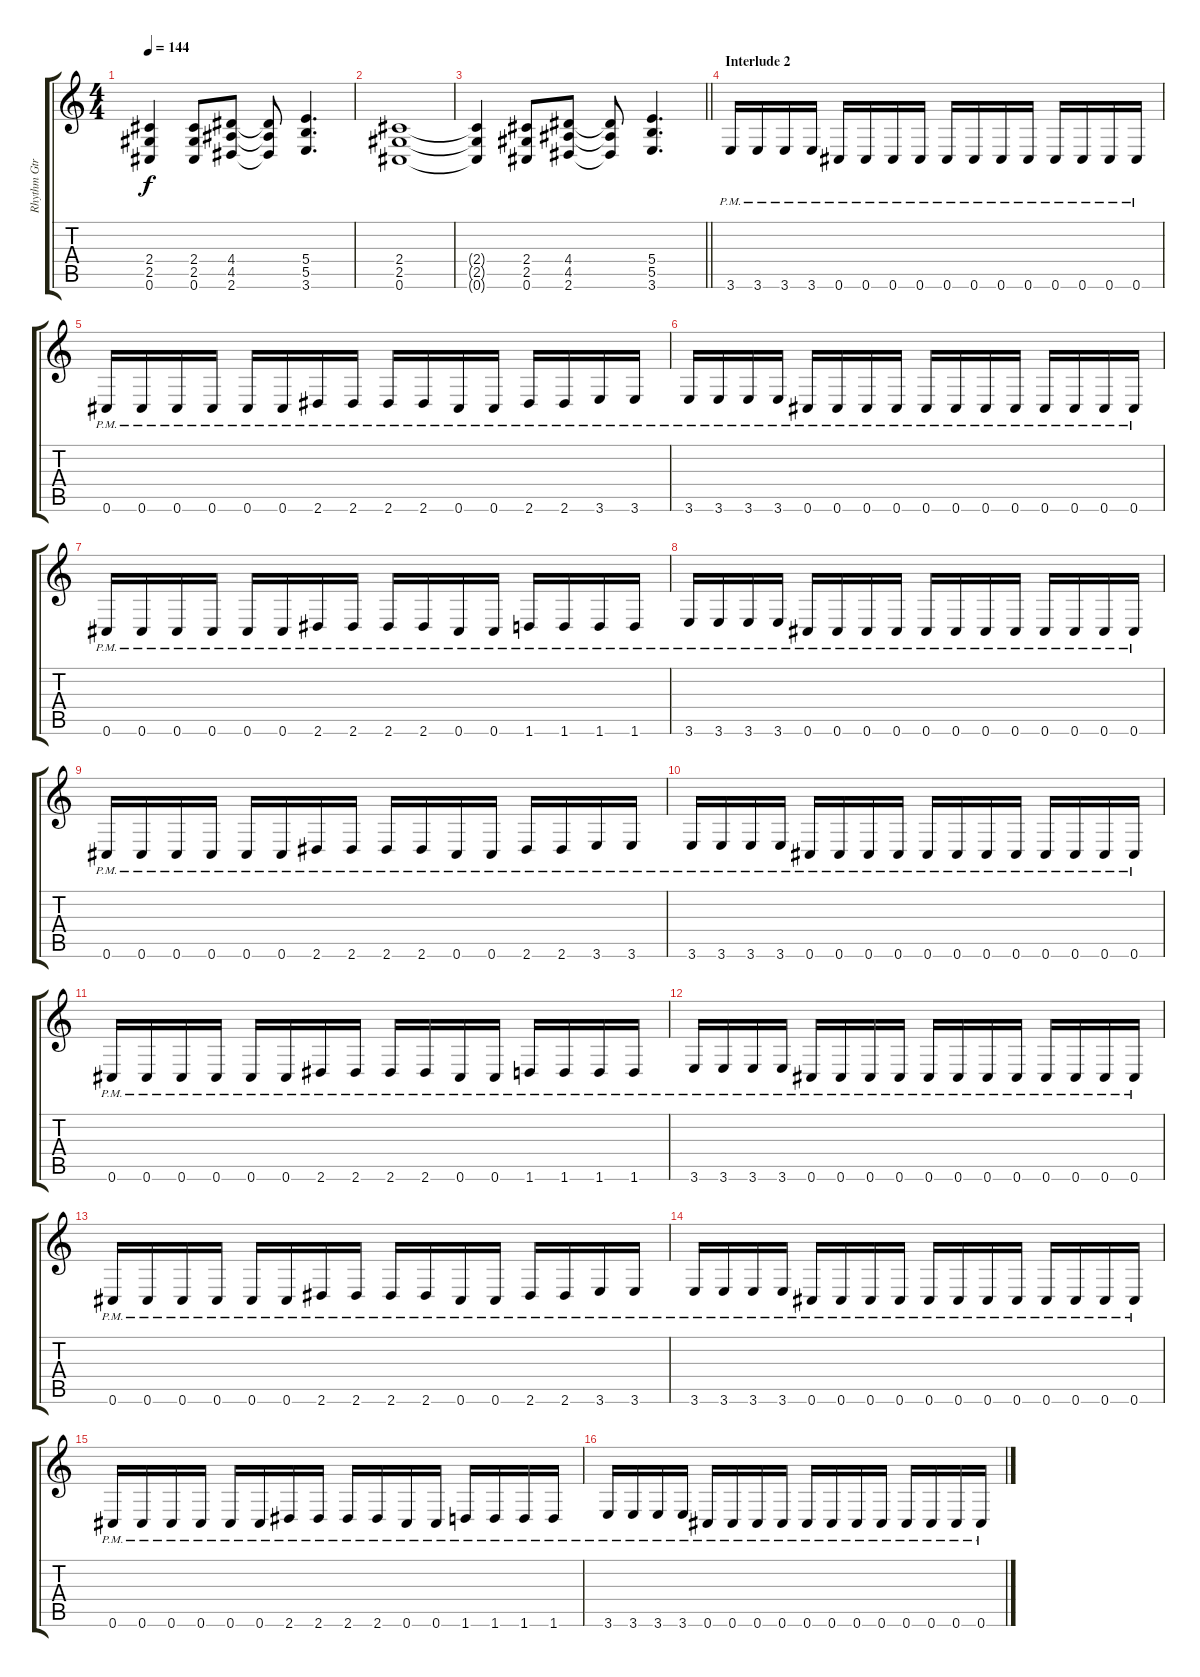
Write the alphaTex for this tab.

\track ("Rhythm Gtr.2" "Rhythm Gtr") {instrument distortionguitar}
\staff {score tabs}
\tuning (Db4 Ab3 E3 B2 Gb2 Db2) {hide}
\ts (4 4)
\tempo 144
\clef g2
\ks c
(2.4{t} 2.5{t} 0.6{t}).4{dy f} (2.4 2.5 0.6).8 (4.4 4.5 2.6).8 (4.4{t} 4.5{t} 2.6{t}).8 (5.4 5.5 3.6).4{d} |
(2.4 2.5 0.6).1 |
\barLineRight lightlight
(2.4{t} 2.5{t} 0.6{t}).4 (2.4 2.5 0.6).8 (4.4 4.5 2.6).8 (4.4{t} 4.5{t} 2.6{t}).8 (5.4 5.5 3.6).4{d} |
\section ("" "Interlude 2")
3.6{pm}.16 3.6{pm}.16 3.6{pm}.16 3.6{pm}.16 0.6{pm}.16 0.6{pm}.16 0.6{pm}.16 0.6{pm}.16 0.6{pm}.16 0.6{pm}.16 0.6{pm}.16 0.6{pm}.16 0.6{pm}.16 0.6{pm}.16 0.6{pm}.16 0.6{pm}.16 |
0.6{pm}.16 0.6{pm}.16 0.6{pm}.16 0.6{pm}.16 0.6{pm}.16 0.6{pm}.16 2.6{pm}.16 2.6{pm}.16 2.6{pm}.16 2.6{pm}.16 0.6{pm}.16 0.6{pm}.16 2.6{pm}.16 2.6{pm}.16 3.6{pm}.16 3.6{pm}.16 |
3.6{pm}.16 3.6{pm}.16 3.6{pm}.16 3.6{pm}.16 0.6{pm}.16 0.6{pm}.16 0.6{pm}.16 0.6{pm}.16 0.6{pm}.16 0.6{pm}.16 0.6{pm}.16 0.6{pm}.16 0.6{pm}.16 0.6{pm}.16 0.6{pm}.16 0.6{pm}.16 |
0.6{pm}.16 0.6{pm}.16 0.6{pm}.16 0.6{pm}.16 0.6{pm}.16 0.6{pm}.16 2.6{pm}.16 2.6{pm}.16 2.6{pm}.16 2.6{pm}.16 0.6{pm}.16 0.6{pm}.16 1.6{pm}.16 1.6{pm}.16 1.6{pm}.16 1.6{pm}.16 |
3.6{pm}.16 3.6{pm}.16 3.6{pm}.16 3.6{pm}.16 0.6{pm}.16 0.6{pm}.16 0.6{pm}.16 0.6{pm}.16 0.6{pm}.16 0.6{pm}.16 0.6{pm}.16 0.6{pm}.16 0.6{pm}.16 0.6{pm}.16 0.6{pm}.16 0.6{pm}.16 |
0.6{pm}.16 0.6{pm}.16 0.6{pm}.16 0.6{pm}.16 0.6{pm}.16 0.6{pm}.16 2.6{pm}.16 2.6{pm}.16 2.6{pm}.16 2.6{pm}.16 0.6{pm}.16 0.6{pm}.16 2.6{pm}.16 2.6{pm}.16 3.6{pm}.16 3.6{pm}.16 |
3.6{pm}.16 3.6{pm}.16 3.6{pm}.16 3.6{pm}.16 0.6{pm}.16 0.6{pm}.16 0.6{pm}.16 0.6{pm}.16 0.6{pm}.16 0.6{pm}.16 0.6{pm}.16 0.6{pm}.16 0.6{pm}.16 0.6{pm}.16 0.6{pm}.16 0.6{pm}.16 |
0.6{pm}.16 0.6{pm}.16 0.6{pm}.16 0.6{pm}.16 0.6{pm}.16 0.6{pm}.16 2.6{pm}.16 2.6{pm}.16 2.6{pm}.16 2.6{pm}.16 0.6{pm}.16 0.6{pm}.16 1.6{pm}.16 1.6{pm}.16 1.6{pm}.16 1.6{pm}.16 |
3.6{pm}.16 3.6{pm}.16 3.6{pm}.16 3.6{pm}.16 0.6{pm}.16 0.6{pm}.16 0.6{pm}.16 0.6{pm}.16 0.6{pm}.16 0.6{pm}.16 0.6{pm}.16 0.6{pm}.16 0.6{pm}.16 0.6{pm}.16 0.6{pm}.16 0.6{pm}.16 |
0.6{pm}.16 0.6{pm}.16 0.6{pm}.16 0.6{pm}.16 0.6{pm}.16 0.6{pm}.16 2.6{pm}.16 2.6{pm}.16 2.6{pm}.16 2.6{pm}.16 0.6{pm}.16 0.6{pm}.16 2.6{pm}.16 2.6{pm}.16 3.6{pm}.16 3.6{pm}.16 |
3.6{pm}.16 3.6{pm}.16 3.6{pm}.16 3.6{pm}.16 0.6{pm}.16 0.6{pm}.16 0.6{pm}.16 0.6{pm}.16 0.6{pm}.16 0.6{pm}.16 0.6{pm}.16 0.6{pm}.16 0.6{pm}.16 0.6{pm}.16 0.6{pm}.16 0.6{pm}.16 |
0.6{pm}.16 0.6{pm}.16 0.6{pm}.16 0.6{pm}.16 0.6{pm}.16 0.6{pm}.16 2.6{pm}.16 2.6{pm}.16 2.6{pm}.16 2.6{pm}.16 0.6{pm}.16 0.6{pm}.16 1.6{pm}.16 1.6{pm}.16 1.6{pm}.16 1.6{pm}.16 |
3.6{pm}.16 3.6{pm}.16 3.6{pm}.16 3.6{pm}.16 0.6{pm}.16 0.6{pm}.16 0.6{pm}.16 0.6{pm}.16 0.6{pm}.16 0.6{pm}.16 0.6{pm}.16 0.6{pm}.16 0.6{pm}.16 0.6{pm}.16 0.6{pm}.16 0.6{pm}.16
